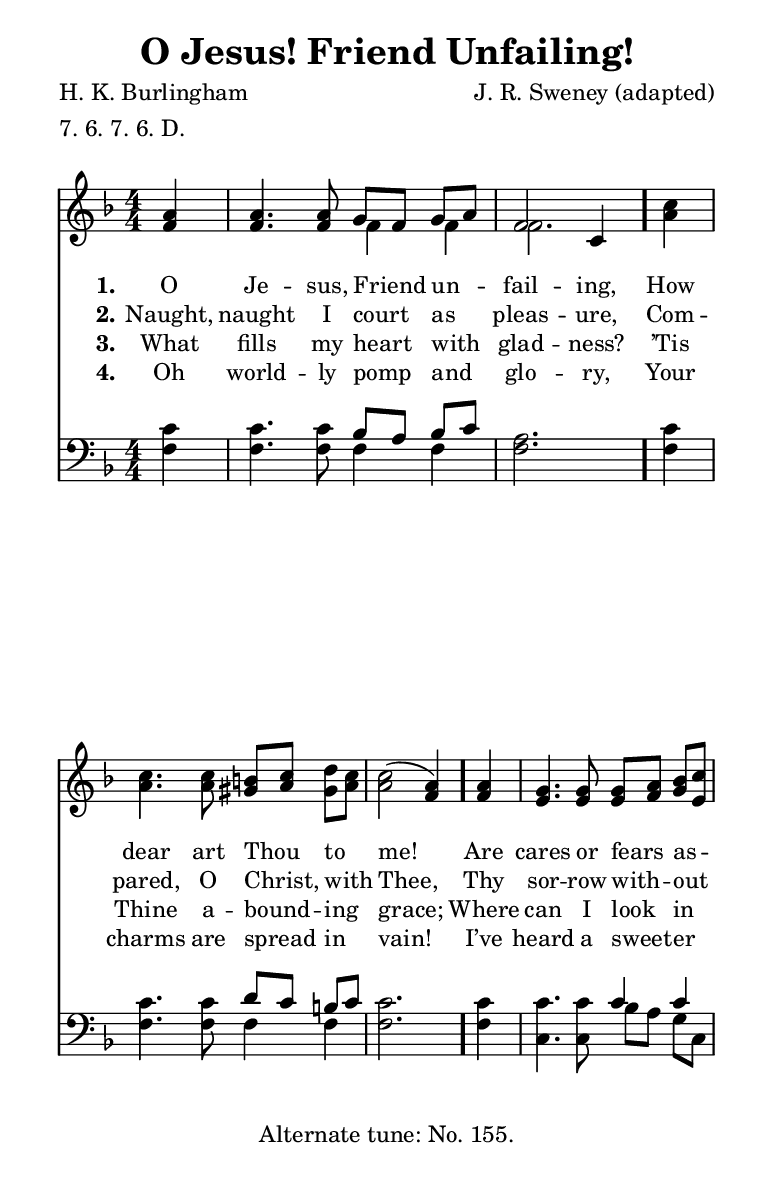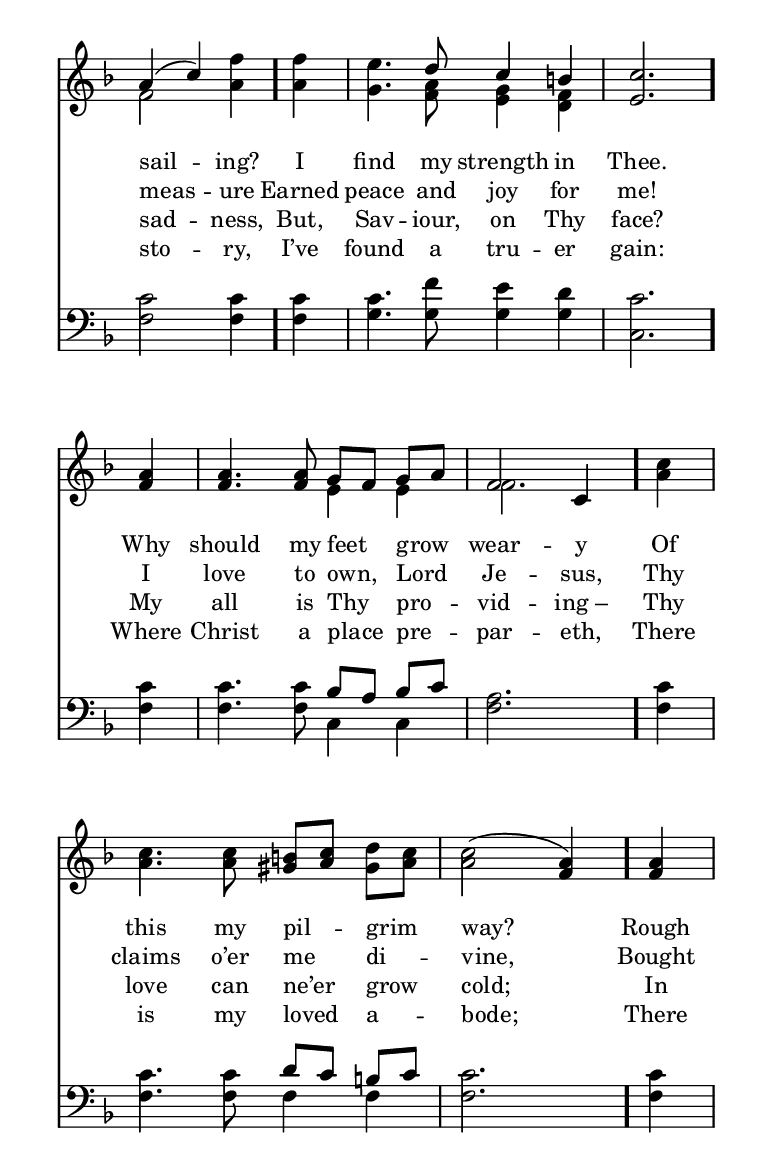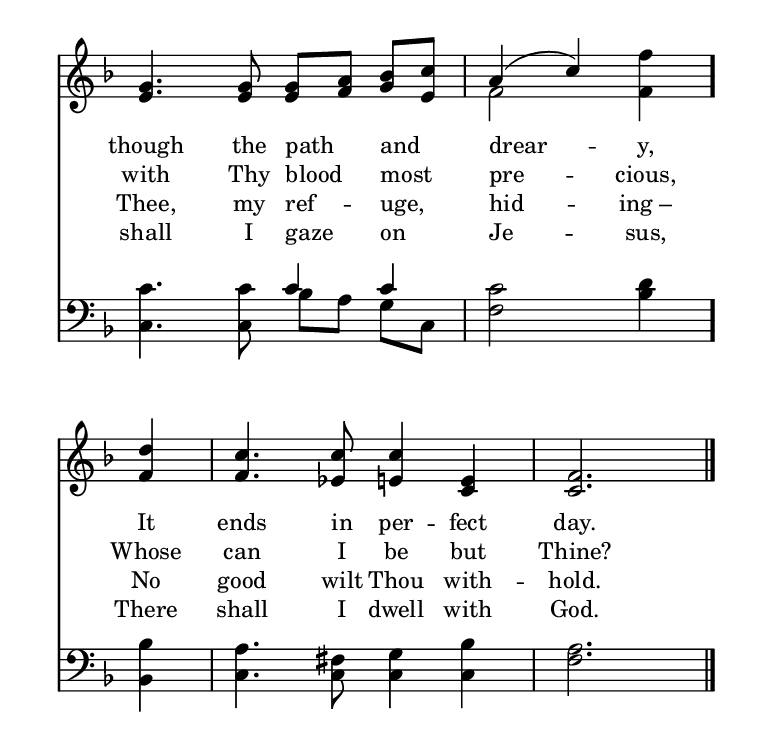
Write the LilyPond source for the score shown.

\include "common/global.ily"
\paper {
  \include "common/paper.ily"
  oddFooterMarkup = \markup { \fill-line { \on-the-fly \first-page "Alternate tune: No. 155." } }
}

\header{
  hymnnumber = "182"
  title = "O Jesus! Friend Unfailing!"
  tunename = "Joyful Pilgrims"
  meter = "7. 6. 7. 6. D."
  poet = "H. K. Burlingham"
  composer = "J. R. Sweney (adapted)"
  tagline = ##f
}

global = {
  \include "common/overrides.ily"
  \override Staff.TimeSignature.style = #'numbered
  \time 4/4
  \override Score.MetronomeMark.transparent = ##t % hide all fermata changes too
  \tempo 4=80
  \key f \major
  \partial 4
  \autoBeamOff
}

notesSoprano = {
\global
\relative c'' {

  a4 | a4. a8 g[ f] g[ a] | f2 c4
  c'4 | c4. c8 b[ c] d[ c] | c2( a4)
  a4 | g4. g8 g[ a] bes[ c] | a4( c) f
  f4 | e4. d8 c4 b | c2.
  a4 | a4. a8 g[ f] g[ a] | f2 c4
  c'4 | c4. c8 b[ c] d[ c] | c2( a4)
  a4 | g4. g8 g[ a] bes[ c] | a4( c) f
  d4 | c4. c8 c4 e, | f2.

  \bar "|."

}
}

notesAlto = {
\global
\relative e' {

  f4 | f4. f8 f4 f | f2. % instead of f2 f4, avoid overlap
  a4 | a4. a8 gis[ a] gis[ a] | a2( f4)
  f4 | e4. e8 e[ f] g[ e] | f2 a4
  a4 | g4. << f8 a >> << e4 g >> << d f >> | e2.
  f4 | f4. f8 e4 e | f2. % instead of f2 f4, avoid overlap
  a4 | a4. a8 gis[ a] gis[ a] | a2( f4)
  f4 | e4. e8 e[ f] g[ e] | f2 f4
  f4 | f4. ees8 e4 c | c2.

}
}

notesTenor = {
\global
\relative a {

  c4 | c4. c8 bes[ a] bes[ c] | a2.
  c4 | c4. c8 d[ c] b[ c] | c2.
  c4 | c4. c8 c4 c | c2 c4
  c4 | c4. f8 e4 d | c2.
  c4 | c4. c8 bes[ a] bes[ c] | a2.
  c4 | c4. c8 d[ c] b[ c] | c2.
  c4 | c4. c8 c4 c | c2 d4
  bes4 | a4. fis8 g4 bes | a2.

}
}

notesBass = {
\global
\relative f {

  f4 | f4. f8 f4 f | f2.
  f4 | f4. f8 f4 f | f2.
  f4 | c4. c8 bes'8[ a] g[ c,] | f2 f4
  f4 | g4. g8 g4 g | c,2.
  f4 | f4. f8 c4 c | f2.
  f4 | f4. f8 f4 f | f2.
  f4 | c4. c8 bes'8[ a] g[ c,] | f2 bes4
  bes,4 | c4. c8 c4 c | f2.

}
}

wordsA = \lyricmode {
\set stanza = "1."

O Je -- sus, Friend un -- fail -- ing, \bar "."
How dear art Thou to me! \bar "."
Are cares or fears as -- sail -- ing? \bar "."
I find my strength in Thee. \bar "."
Why should my feet grow wear -- y \bar "."
Of this my pil -- grim way? \bar "."
Rough though the path and drear -- y, \bar "."
It ends in per -- fect day. \bar "."

}

wordsB = \lyricmode {
\set stanza = "2."

Naught, naught I court as pleas -- ure,
Com -- pared, O Christ, with Thee,
Thy sor -- row with -- out meas -- ure
Earned peace and joy for me!
I love to own, Lord Je -- sus,
Thy claims o’er me di -- vine,
Bought with Thy blood most pre -- cious,
Whose can I be but Thine?

}

wordsC = \lyricmode {
\set stanza = "3."

What fills my heart with glad -- ness?
’Tis Thine a -- bound -- ing grace;
Where can I look in sad -- ness,
But, Sav -- iour, on Thy face?
My all is Thy pro -- vid -- ing_–
Thy love can ne’er grow cold;
In Thee, my ref -- uge, hid -- ing_–
No good wilt Thou with -- hold.

}

wordsD = \lyricmode {
\set stanza = "4."

Oh world -- ly pomp and glo -- ry,
Your charms are spread in vain!
I’ve heard a sweet -- er sto -- ry,
I’ve found a tru -- er gain:
Where Christ a place pre -- par -- eth,
There is my loved a -- bode;
There shall I gaze on Je -- sus,
There shall I dwell with God.

}

\score {
  \context ChoirStaff <<
    \context Staff = upper <<
      \set Staff.autoBeaming = ##f
      \set ChoirStaff.systemStartDelimiter = #'SystemStartBar
      \set ChoirStaff.printPartCombineTexts = ##f
      \partcombine #'(2 . 9) \notesSoprano \notesAlto
      \context NullVoice = sopranos { \voiceOne << \notesSoprano >> }
      \context Lyrics = one   \lyricsto sopranos \wordsA
      \context Lyrics = two   \lyricsto sopranos \wordsB
      \context Lyrics = three \lyricsto sopranos \wordsC
      \context Lyrics = four  \lyricsto sopranos \wordsD
    >>
    \context Staff = men <<
      \set Staff.autoBeaming = ##f
      \clef bass
      \set ChoirStaff.printPartCombineTexts = ##f
      \partcombine #'(2 . 9) \notesTenor \notesBass
    >>
  >>
  \layout {
    \include "common/layout.ily"
  }
  \midi{
    \include "common/midi.ily"
  }
}

\version "2.19.49"  % necessary for upgrading to future LilyPond versions.

% vi:set et ts=2 sw=2 ai nocindent syntax=lilypond:
